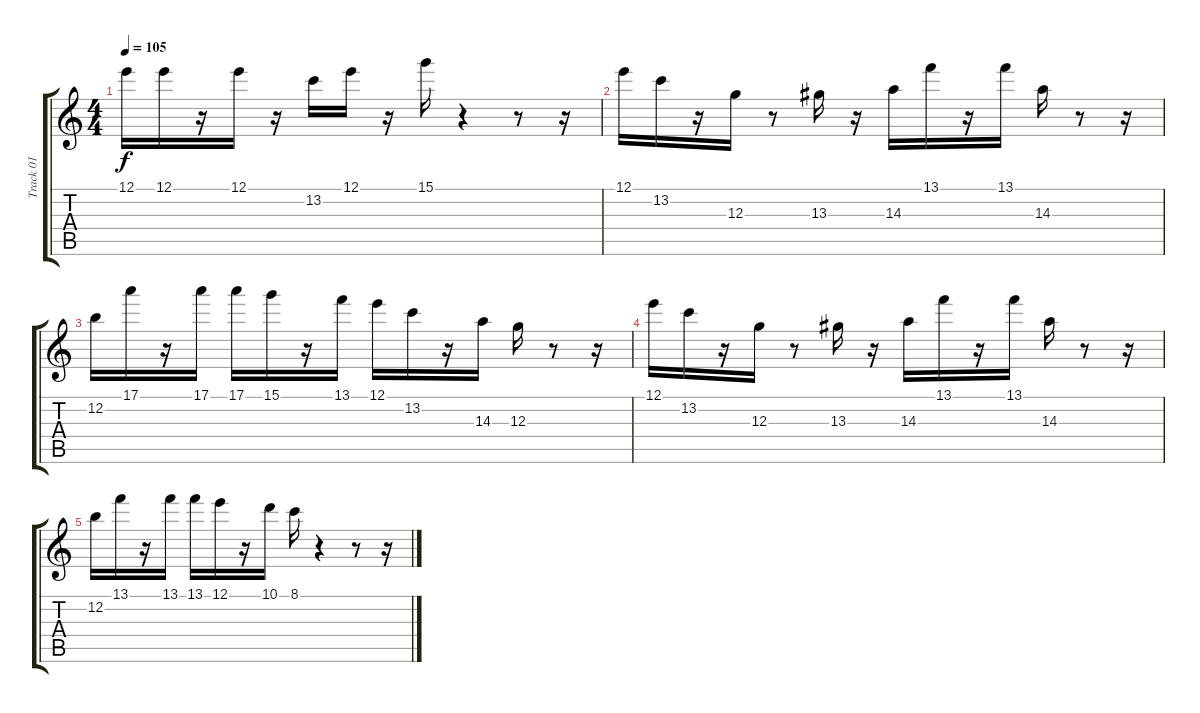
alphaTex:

\track ("Track 01" "Track 01") {instrument overdrivenguitar}
\staff {score tabs}
\tuning (E4 B3 G3 D3 A2 E2) {hide}
\ts (4 4)
\tempo 105
\clef g2
\ks c
12.1.16{dy f} 12.1.16 r.16 12.1.16 r.16 13.2.16 12.1.16 r.16 15.1.16 r.4 r.8 r.16 |
12.1.16 13.2.16 r.16 12.3.16 r.8 13.3.16 r.16 14.3.16 13.1.16 r.16 13.1.16 14.3.16 r.8 r.16 |
12.2.16 17.1.16 r.16 17.1.16 17.1.16 15.1.16 r.16 13.1.16 12.1.16 13.2.16 r.16 14.3.16 12.3.16 r.8 r.16 |
12.1.16 13.2.16 r.16 12.3.16 r.8 13.3.16 r.16 14.3.16 13.1.16 r.16 13.1.16 14.3.16 r.8 r.16 |
12.2.16 13.1.16 r.16 13.1.16 13.1.16 12.1.16 r.16 10.1.16 8.1.16 r.4 r.8 r.16
